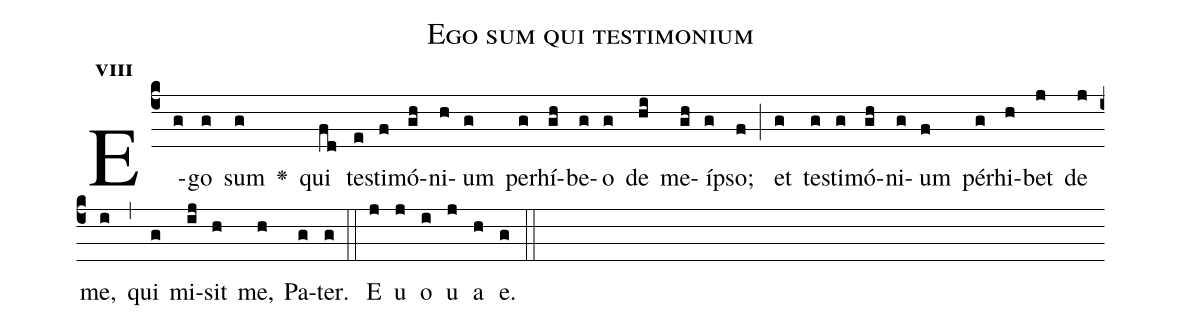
name:Ego sum qui testimonium;
office-part:Antiphona;
mode:8;
%%
initial-style: 1;
name: Ego sum qui testimonium
book: Antiphonae & Responsoria/Tomus II, p. 96;
occasion: Hebdomada V Quadragesimae Feria II;
office-part: Vesperae Ant E;
user-notes: ;
commentary: ;
annotation: 8g;
centering-scheme: english;
fontsize: 12;
font: OFLSortsMillGoudy;
height: 11;
width: 4.5;
%%
(c4)E(g)go(g) sum(g) <v>\greheightstar</v>() qui(fd) te(e)sti(f)mó(gh)ni(h)um(g) per(g)hí(gh)be(g)o(g) de(hi) me(gh)íp(g)so;(f) (;) et(g) te(g)sti(g)mó(gh)ni(g)um(f) pér(g)hi(h)bet(j) de(j) me,(i) (,) qui(g) mi(ij)sit(h) me,(h) Pa(g)ter.(g) (::)
E(j) u(j) o(i) u(j) a(h) e.(g) (::)
